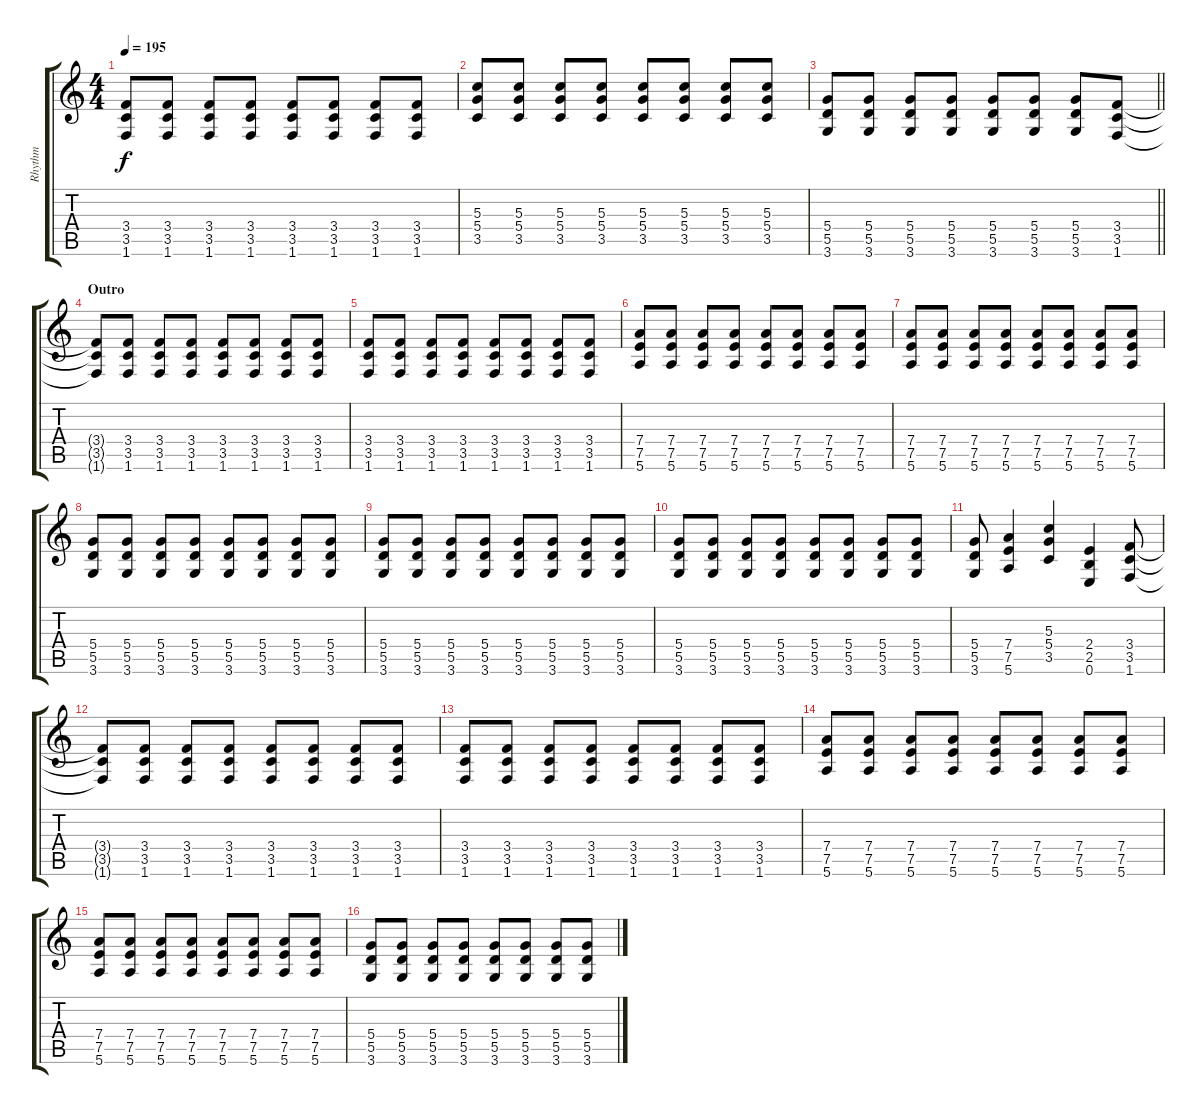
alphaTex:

\track ("Rhythm" "Rhythm") {instrument distortionguitar}
\staff {score tabs}
\tuning (E4 B3 G3 D3 A2 E2) {hide}
\ts (4 4)
\tempo 195
\clef g2
\ks c
(3.4 3.5 1.6).8{dy f} (3.4 3.5 1.6).8 (3.4 3.5 1.6).8 (3.4 3.5 1.6).8 (3.4 3.5 1.6).8 (3.4 3.5 1.6).8 (3.4 3.5 1.6).8 (3.4 3.5 1.6).8 |
(5.3 5.4 3.5).8 (5.3 5.4 3.5).8 (5.3 5.4 3.5).8 (5.3 5.4 3.5).8 (5.3 5.4 3.5).8 (5.3 5.4 3.5).8 (5.3 5.4 3.5).8 (5.3 5.4 3.5).8 |
\barLineRight lightlight
(5.4 5.5 3.6).8 (5.4 5.5 3.6).8 (5.4 5.5 3.6).8 (5.4 5.5 3.6).8 (5.4 5.5 3.6).8 (5.4 5.5 3.6).8 (5.4 5.5 3.6).8 (3.4 3.5 1.6).8 |
\section ("" "Outro")
(3.4{t} 3.5{t} 1.6{t}).8 (3.4 3.5 1.6).8 (3.4 3.5 1.6).8 (3.4 3.5 1.6).8 (3.4 3.5 1.6).8 (3.4 3.5 1.6).8 (3.4 3.5 1.6).8 (3.4 3.5 1.6).8 |
(3.4 3.5 1.6).8 (3.4 3.5 1.6).8 (3.4 3.5 1.6).8 (3.4 3.5 1.6).8 (3.4 3.5 1.6).8 (3.4 3.5 1.6).8 (3.4 3.5 1.6).8 (3.4 3.5 1.6).8 |
(7.4 7.5 5.6).8 (7.4 7.5 5.6).8 (7.4 7.5 5.6).8 (7.4 7.5 5.6).8 (7.4 7.5 5.6).8 (7.4 7.5 5.6).8 (7.4 7.5 5.6).8 (7.4 7.5 5.6).8 |
(7.4 7.5 5.6).8 (7.4 7.5 5.6).8 (7.4 7.5 5.6).8 (7.4 7.5 5.6).8 (7.4 7.5 5.6).8 (7.4 7.5 5.6).8 (7.4 7.5 5.6).8 (7.4 7.5 5.6).8 |
(5.4 5.5 3.6).8 (5.4 5.5 3.6).8 (5.4 5.5 3.6).8 (5.4 5.5 3.6).8 (5.4 5.5 3.6).8 (5.4 5.5 3.6).8 (5.4 5.5 3.6).8 (5.4 5.5 3.6).8 |
(5.4 5.5 3.6).8 (5.4 5.5 3.6).8 (5.4 5.5 3.6).8 (5.4 5.5 3.6).8 (5.4 5.5 3.6).8 (5.4 5.5 3.6).8 (5.4 5.5 3.6).8 (5.4 5.5 3.6).8 |
(5.4 5.5 3.6).8 (5.4 5.5 3.6).8 (5.4 5.5 3.6).8 (5.4 5.5 3.6).8 (5.4 5.5 3.6).8 (5.4 5.5 3.6).8 (5.4 5.5 3.6).8 (5.4 5.5 3.6).8 |
(5.4 5.5 3.6).8 (7.4 7.5 5.6).4 (5.3 5.4 3.5).4 (2.4 2.5 0.6).4 (3.4 3.5 1.6).8 |
(3.4{t} 3.5{t} 1.6{t}).8 (3.4 3.5 1.6).8 (3.4 3.5 1.6).8 (3.4 3.5 1.6).8 (3.4 3.5 1.6).8 (3.4 3.5 1.6).8 (3.4 3.5 1.6).8 (3.4 3.5 1.6).8 |
(3.4 3.5 1.6).8 (3.4 3.5 1.6).8 (3.4 3.5 1.6).8 (3.4 3.5 1.6).8 (3.4 3.5 1.6).8 (3.4 3.5 1.6).8 (3.4 3.5 1.6).8 (3.4 3.5 1.6).8 |
(7.4 7.5 5.6).8 (7.4 7.5 5.6).8 (7.4 7.5 5.6).8 (7.4 7.5 5.6).8 (7.4 7.5 5.6).8 (7.4 7.5 5.6).8 (7.4 7.5 5.6).8 (7.4 7.5 5.6).8 |
(7.4 7.5 5.6).8 (7.4 7.5 5.6).8 (7.4 7.5 5.6).8 (7.4 7.5 5.6).8 (7.4 7.5 5.6).8 (7.4 7.5 5.6).8 (7.4 7.5 5.6).8 (7.4 7.5 5.6).8 |
(5.4 5.5 3.6).8 (5.4 5.5 3.6).8 (5.4 5.5 3.6).8 (5.4 5.5 3.6).8 (5.4 5.5 3.6).8 (5.4 5.5 3.6).8 (5.4 5.5 3.6).8 (5.4 5.5 3.6).8
